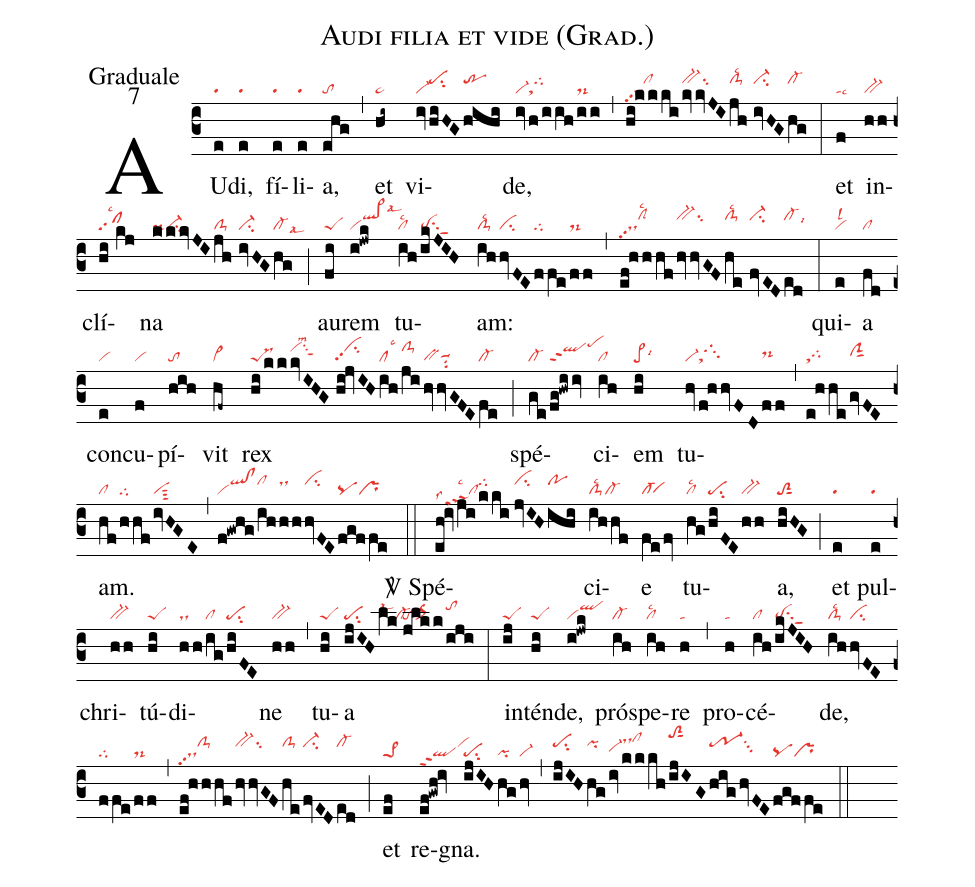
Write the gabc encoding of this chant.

nabc-lines:1;
name:Audi filia et vide (Grad.);
office-part:Graduale;
mode:7;
%%
(c3) AU(e|pu)di,(e|pu) fí(e|pu)li(e|pu)a,(ehg|to) (,) et(hi~|ta>) vi(iv|vi-|hiHG|pehjsu2|hihi|trhj)de,(iv|vi-|h/iih/|sttghj|ii|ds-) (,) (hi!kkki|dspp2clhj|kvvJI|bv-hjsu2|jh//|clS-hjlsc2|ivHG|ci-hj|hg|cl-hj) (:) et(f|talsc6) in(hh|bv-)clí(hi//kj|sflsc2)na(kkkvJI|ds-ci-|jh//|clS-|ivHG|ci-|hg|cl-lsal9) (;) au(fi|peS)rem(i!jwk|viql>hjlsal6) tu(ih/|cllsc2|ikJIH|pesu2sut1)am:(ih|clS-lsc2|hvFE|ci|ffe/|tg|ff|ds-) (,) (ef!hhhf|dspp2clShjlsc2|hvvGF|bv-hjsu2|he//|clS-hjlsc2|fvED|ci-hj|ed|cl-hjlsi9) (:) qui(e|vilsl2)a(fd|cl) con(e|vi)cu(f|vi)pí(hih|to)vit(hf~|vi>) rex(hi/|peS|kk|dshj|kvIHG//|vihjsu2sut1lsm2|hi!jvIH|cihjpp2|ih/|cllsc3|ji|clS-hj|hvvGFE|bvsuu1su2|fe|cl-) (;) spé(ge/|cl-|fg!hwiiv|qlhjppt2pehl)ci(ih|cl)em(hi|pe>lsi6) tu(hv|vi-|f!hhvFD|sttg1hj|ff,|ds-hh|e!hhe|sttghh|gvFE|ciGhh)am.(hf/|cl|hhf|tg|ivHGE|visut3) (,) (f!gwhg/|viqlhj!clhj|ih|clhj|hh|dshj|hvFE|cihj|fgffe|pqpr) (::)

<sp>V/</sp> Spé(eh!ivji/|clppu3lss4lsc2|kki//|tghj|jvIH|cihj|ihi|pohj)ci(ihhf|clS-lsc2cl-)e(fefv|poG) tu(hg/|cllsc2|hiFE|pesu2|hh|bv-)a,(hiHG|toS2sut1) (;) et(e|pu) pul(e|pu)chri(hh|bv-)tú(hi|peS)di(hh/|ds|ig/|cl|hiFE|pesu2)ne(hh|bv-) (,) tu(hi|peS)a(ijIH|pesu2|lk//|cl-lsal1|jlkk/|toor>|iji|tohj) (:) in(ij|peS)tén(hi|peS)de,(i!jwk|viqlhj) pró(ih|cl-)spe(ih|cllsc2)re(h|ta) (,) pro(h|ta)cé(ih/|cl|ikJIH|pesu2sut1)de,(ih|clS-lsc2|hvFE|ci|ffe/|tg|ff|ds-) (,) (ef!hhhf|dspp2clS-hj|hvvGF|bv-hjsu2|he|clS-hj|fvED|ci-hj|ed|cl-hj) (;) et(ef|pe>1) re(ef!gwh!iv|qlppt2vihj)gna.(ijIH|pesu2|hg|pi|hv|vi-) (,) (ijIH|pehjsu2|hg|pihj|ivkkkh/|vi-hhdshlclhl|ijIG|toS2hnsut1|highvFE|tr-1hjsu3|fgffe|pqpr) (::)
